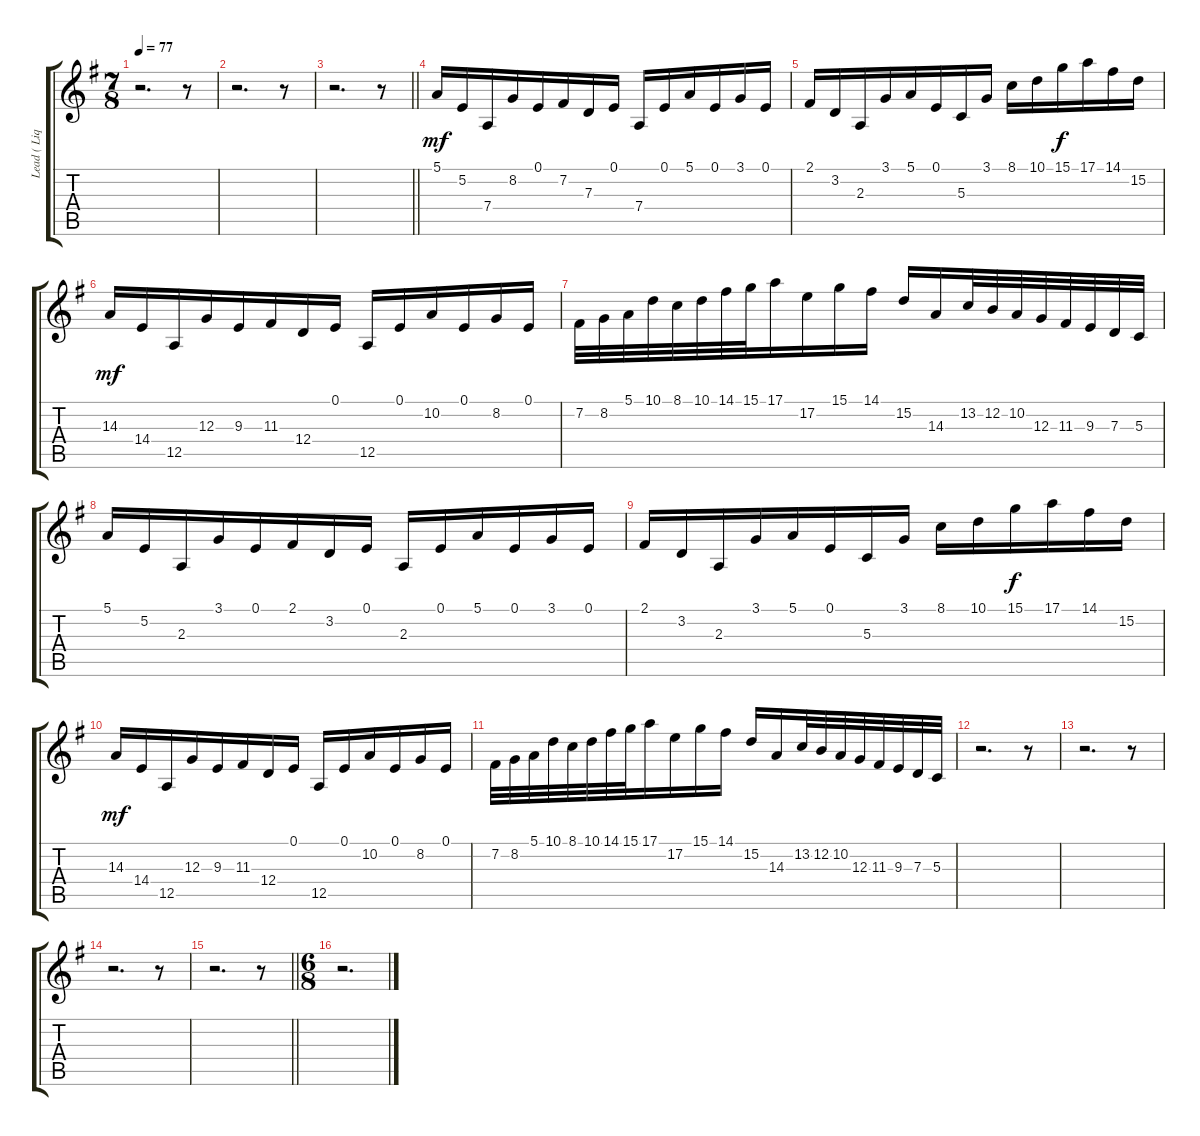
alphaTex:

\track ("Lead ( Liquid T Lead )" "Lead ( Liq") {instrument lead1square}
\staff {score tabs}
\tuning (E4 B3 G3 D3 A2 E2) {hide}
\ts (7 8)
\tempo 77
\clef g2
\ks g
r.2{d dy mf} r.8 |
r.2{d} r.8 |
\barLineRight lightlight
r.2{d} r.8 |
5.1.16 5.2.16 7.4.16 8.2.16 0.1.16 7.2.16 7.3.16 0.1.16 7.4.16 0.1.16 5.1.16 0.1.16 3.1.16 0.1.16 |
2.1.16 3.2.16 2.3.16 3.1.16 5.1.16 0.1.16 5.3.16 3.1.16 8.1.16 10.1.16 15.1.16{dy f} 17.1.16 14.1.16 15.2.16 |
14.3.16{dy mf} 14.4.16 12.5.16 12.3.16 9.3.16 11.3.16 12.4.16 0.1.16 12.5.16 0.1.16 10.2.16 0.1.16 8.2.16 0.1.16 |
7.2.32 8.2.32 5.1.32 10.1.32 8.1.32 10.1.32 14.1.32 15.1.32 17.1.16 17.2.16 15.1.16 14.1.16 15.2.16 14.3.16 13.2.32 12.2.32 10.2.32 12.3.32 11.3.32 9.3.32 7.3.32 5.3.32 |
5.1.16 5.2.16 2.3.16 3.1.16 0.1.16 2.1.16 3.2.16 0.1.16 2.3.16 0.1.16 5.1.16 0.1.16 3.1.16 0.1.16 |
2.1.16 3.2.16 2.3.16 3.1.16 5.1.16 0.1.16 5.3.16 3.1.16 8.1.16 10.1.16 15.1.16{dy f} 17.1.16 14.1.16 15.2.16 |
14.3.16{dy mf} 14.4.16 12.5.16 12.3.16 9.3.16 11.3.16 12.4.16 0.1.16 12.5.16 0.1.16 10.2.16 0.1.16 8.2.16 0.1.16 |
7.2.32 8.2.32 5.1.32 10.1.32 8.1.32 10.1.32 14.1.32 15.1.32 17.1.16 17.2.16 15.1.16 14.1.16 15.2.16 14.3.16 13.2.32 12.2.32 10.2.32 12.3.32 11.3.32 9.3.32 7.3.32 5.3.32 |
r.2{d} r.8 |
r.2{d} r.8 |
r.2{d} r.8 |
\barLineRight lightlight
r.2{d} r.8 |
\ts (6 8)
r.2{d}
